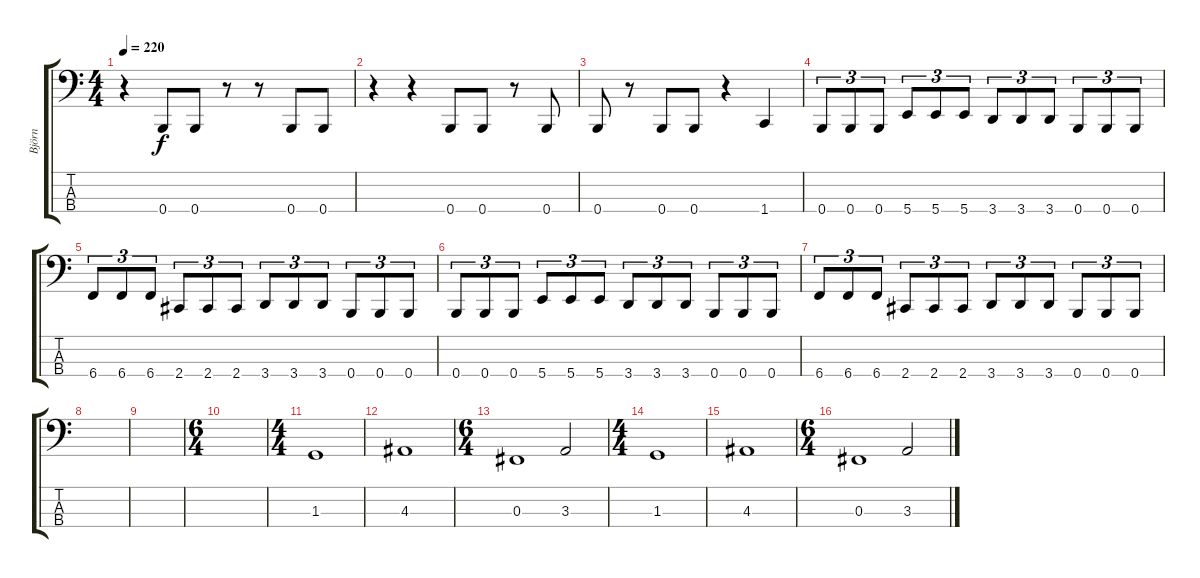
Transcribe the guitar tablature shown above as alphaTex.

\track ("Björn" "Björn") {instrument electricbassfinger}
\staff {score tabs}
\tuning (E2 B1 Gb1 B0) {hide}
\ts (4 4)
\tempo 220
\clef f4
\ks c
r.4{dy f} 0.4.8 0.4.8 r.8 r.8 0.4.8 0.4.8 |
r.4 r.4 0.4.8 0.4.8 r.8 0.4.8 |
0.4.8 r.8 0.4.8 0.4.8 r.4 1.4.4 |
0.4.8{tu (3 2)} 0.4.8{tu (3 2)} 0.4.8{tu (3 2)} 5.4.8{tu (3 2)} 5.4.8{tu (3 2)} 5.4.8{tu (3 2)} 3.4.8{tu (3 2)} 3.4.8{tu (3 2)} 3.4.8{tu (3 2)} 0.4.8{tu (3 2)} 0.4.8{tu (3 2)} 0.4.8{tu (3 2)} |
6.4.8{tu (3 2)} 6.4.8{tu (3 2)} 6.4.8{tu (3 2)} 2.4.8{tu (3 2)} 2.4.8{tu (3 2)} 2.4.8{tu (3 2)} 3.4.8{tu (3 2)} 3.4.8{tu (3 2)} 3.4.8{tu (3 2)} 0.4.8{tu (3 2)} 0.4.8{tu (3 2)} 0.4.8{tu (3 2)} |
0.4.8{tu (3 2)} 0.4.8{tu (3 2)} 0.4.8{tu (3 2)} 5.4.8{tu (3 2)} 5.4.8{tu (3 2)} 5.4.8{tu (3 2)} 3.4.8{tu (3 2)} 3.4.8{tu (3 2)} 3.4.8{tu (3 2)} 0.4.8{tu (3 2)} 0.4.8{tu (3 2)} 0.4.8{tu (3 2)} |
6.4.8{tu (3 2)} 6.4.8{tu (3 2)} 6.4.8{tu (3 2)} 2.4.8{tu (3 2)} 2.4.8{tu (3 2)} 2.4.8{tu (3 2)} 3.4.8{tu (3 2)} 3.4.8{tu (3 2)} 3.4.8{tu (3 2)} 0.4.8{tu (3 2)} 0.4.8{tu (3 2)} 0.4.8{tu (3 2)} |
|
|
\ts (6 4)
|
\ts (4 4)
1.3.1 |
4.3.1 |
\ts (6 4)
0.3.1 3.3.2 |
\ts (4 4)
1.3.1 |
4.3.1 |
\ts (6 4)
0.3.1 3.3.2
